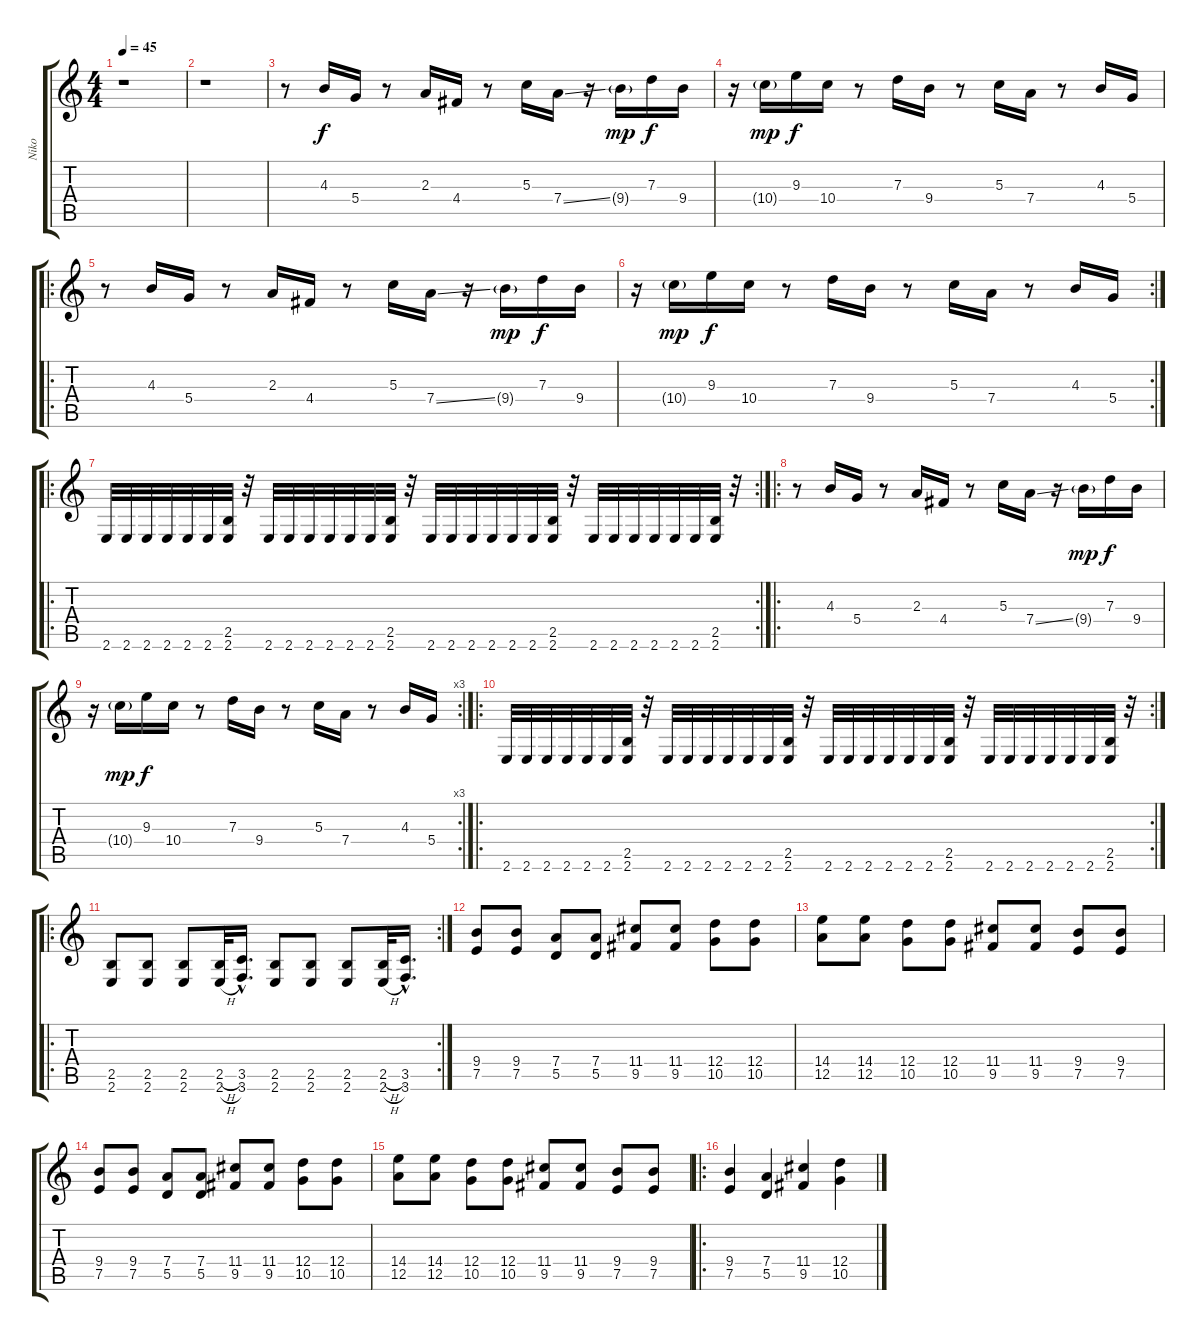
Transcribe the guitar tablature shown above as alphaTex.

\track ("Niko" "Niko") {instrument distortionguitar}
\staff {score tabs}
\tuning (E4 B3 G3 D3 A2 D2) {hide}
\ts (4 4)
\tempo 45
\clef g2
\ks c
r.1{dy f instrument acousticguitarsteel} |
r.1 |
r.8 4.3.16 5.4.16 r.8 2.3.16 4.4.16 r.8 5.3.16 7.4{ss}.16 r.16 9.4{g}.16{dy mp} 7.3.16{dy f} 9.4.16 |
r.16 10.4{g}.16{dy mp} 9.3.16{dy f} 10.4.16 r.8 7.3.16 9.4.16 r.8 5.3.16 7.4.16 r.8 4.3.16 5.4.16 |
\ro
r.8 4.3.16 5.4.16 r.8 2.3.16 4.4.16 r.8 5.3.16 7.4{ss}.16 r.16 9.4{g}.16{dy mp} 7.3.16{dy f} 9.4.16 |
\rc 2
r.16 10.4{g}.16{dy mp} 9.3.16{dy f} 10.4.16 r.8 7.3.16 9.4.16 r.8 5.3.16 7.4.16 r.8 4.3.16 5.4.16 |
\ro
\rc 2
2.6.32{instrument distortionguitar} 2.6.32 2.6.32 2.6.32 2.6.32 2.6.32 (2.5 2.6).32 r.32 2.6.32 2.6.32 2.6.32 2.6.32 2.6.32 2.6.32 (2.5 2.6).32 r.32 2.6.32 2.6.32 2.6.32 2.6.32 2.6.32 2.6.32 (2.5 2.6).32 r.32 2.6.32 2.6.32 2.6.32 2.6.32 2.6.32 2.6.32 (2.5 2.6).32 r.32 |
\ro
r.8{instrument acousticguitarsteel} 4.3.16 5.4.16 r.8 2.3.16 4.4.16 r.8 5.3.16 7.4{ss}.16 r.16 9.4{g}.16{dy mp} 7.3.16{dy f} 9.4.16 |
\rc 3
r.16 10.4{g}.16{dy mp} 9.3.16{dy f} 10.4.16 r.8 7.3.16 9.4.16 r.8 5.3.16 7.4.16 r.8 4.3.16 5.4.16 |
\ro
\rc 2
2.6.32{instrument distortionguitar} 2.6.32 2.6.32 2.6.32 2.6.32 2.6.32 (2.5 2.6).32 r.32 2.6.32 2.6.32 2.6.32 2.6.32 2.6.32 2.6.32 (2.5 2.6).32 r.32 2.6.32 2.6.32 2.6.32 2.6.32 2.6.32 2.6.32 (2.5 2.6).32 r.32 2.6.32 2.6.32 2.6.32 2.6.32 2.6.32 2.6.32 (2.5 2.6).32 r.32 |
\ro
\rc 2
(2.5 2.6).8 (2.5 2.6).8 (2.5 2.6).8 (2.5{h} 2.6{h}).32 (3.5{hac} 3.6{hac}).16{d} (2.5 2.6).8 (2.5 2.6).8 (2.5 2.6).8 (2.5{h} 2.6{h}).32 (3.5{hac} 3.6{hac}).16{d} |
(9.4 7.5).8 (9.4 7.5).8 (7.4 5.5).8 (7.4 5.5).8 (11.4 9.5).8 (11.4 9.5).8 (12.4 10.5).8 (12.4 10.5).8 |
(14.4 12.5).8 (14.4 12.5).8 (12.4 10.5).8 (12.4 10.5).8 (11.4 9.5).8 (11.4 9.5).8 (9.4 7.5).8 (9.4 7.5).8 |
(9.4 7.5).8 (9.4 7.5).8 (7.4 5.5).8 (7.4 5.5).8 (11.4 9.5).8 (11.4 9.5).8 (12.4 10.5).8 (12.4 10.5).8 |
(14.4 12.5).8 (14.4 12.5).8 (12.4 10.5).8 (12.4 10.5).8 (11.4 9.5).8 (11.4 9.5).8 (9.4 7.5).8 (9.4 7.5).8 |
\ro
(9.4 7.5).4 (7.4 5.5).4 (11.4 9.5).4 (12.4 10.5).4
